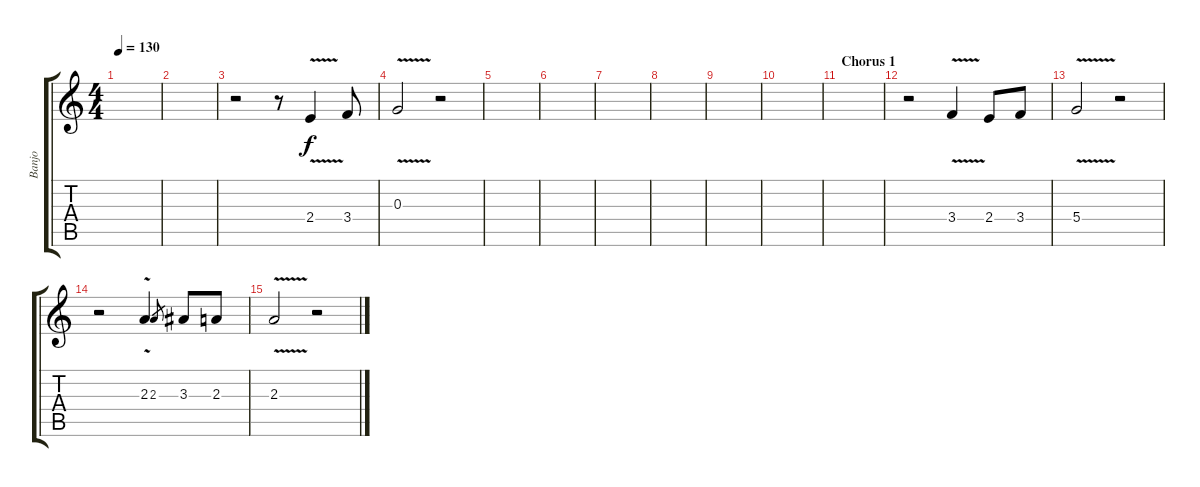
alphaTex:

\track ("Banjo" "Banjo") {instrument banjo}
\staff {score tabs}
\tuning (E4 B3 G3 D3 A2 E2) {hide}
\displaytranspose 12
\ts (4 4)
\tempo 130
\clef g2
\ks c
|
|
r.2 r.8 2.4{v}.4 3.4.8 |
0.3{v}.2 r.2 |
|
|
|
|
|
|
\section ("" "Chorus 1")
|
r.2 3.4{v}.4 2.4.8 3.4.8 |
5.4{v}.2 r.2 |
r.2 2.3{v}.4 2.3.8{gr} 3.3.8 2.3.8 |
2.3{v}.2 r.2
